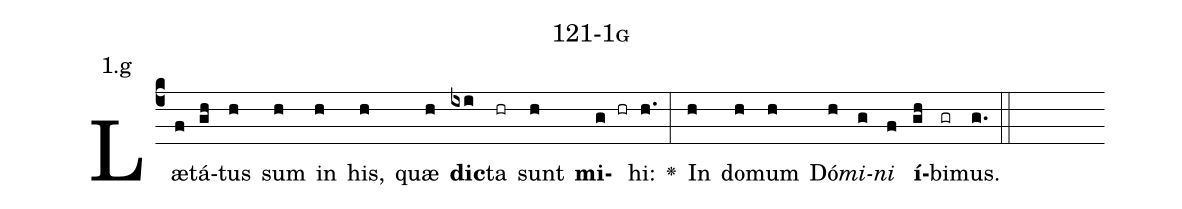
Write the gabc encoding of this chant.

name: 121-1g;
annotation: 1.g;
%%
(c4)Læ(f)tá(gh)tus(h) sum(h) in(h) his,(h) quæ(h) <b>dic</b>(ixi)ta(hr) sunt(h) <b>mi</b>(g hr)hi:(h.) <v>\greheightstar</v>(:) In(h) do(h)mum(h) Dó(h)<i>mi</i>(g)<i>ni</i>(f) <b>í</b>(gh)bi(gr)mus.(g.) (::)


%E(h) u(h) o(g) u(f) a(gh) e.(g.) (::)
